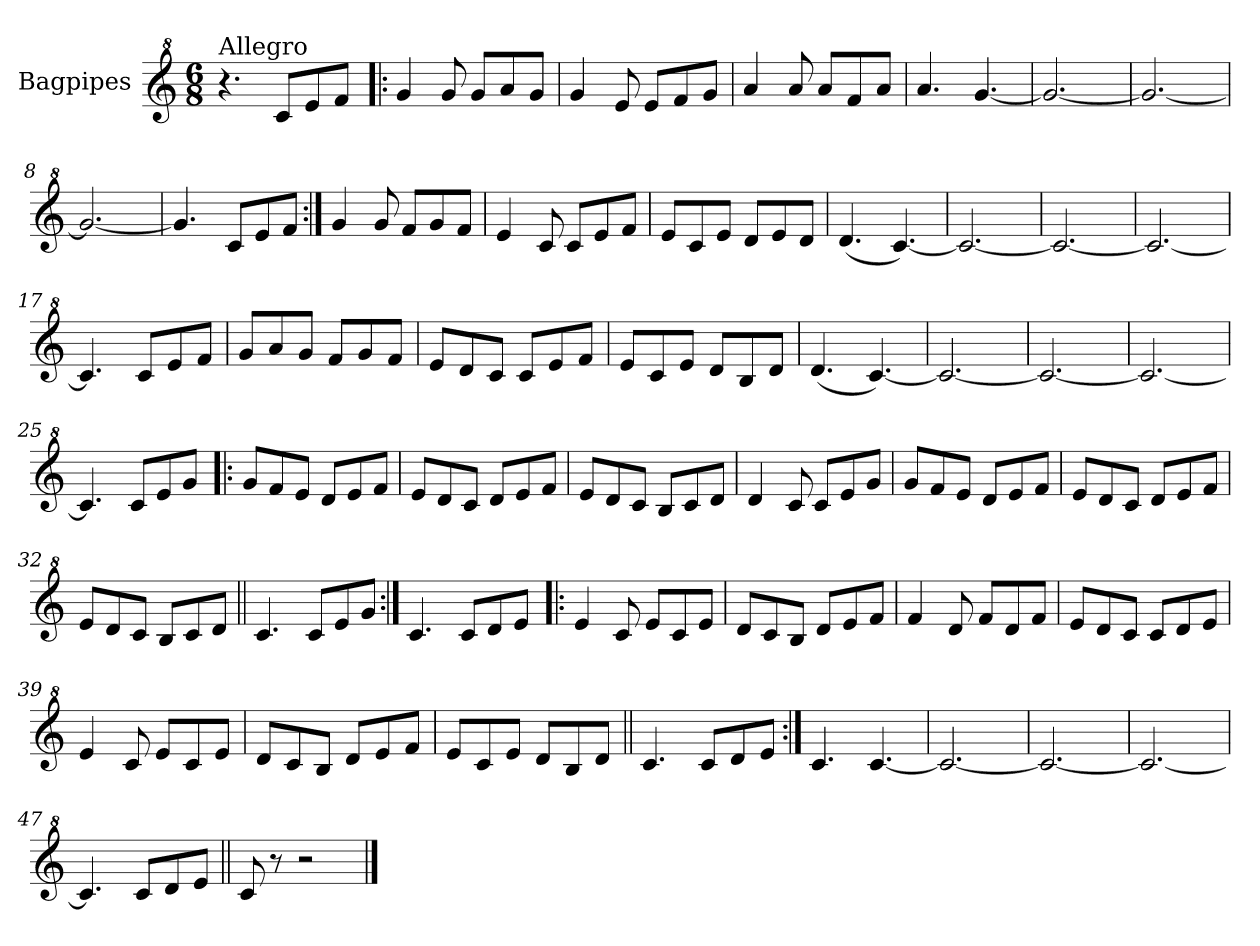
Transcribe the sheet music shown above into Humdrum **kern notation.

**kern
*part1
*staff1
*I"Bagpipes
*I'Bag
*clefG^2
*k[]
*C:
*M6/8
=1
!LO:TX:a:t=Allegro
4.r
8cc/L
8ee/
8ff/J
=2!|:
4gg/
8gg/
8gg/L
8aa/
8gg/J
=3
4gg/
8ee/
8ee/L
8ff/
8gg/J
=4
4aa/
8aa/
8aa/L
8ff/
8aa/J
=5
4.aa/
[4.gg/
=6
2.gg/_
=7
2.gg/_
=8
2.gg/_
=9
4.gg/]
8cc/L
8ee/
8ff/J
!!LO:LB:g=z
=10:|!
4gg/
8gg/
8ff/L
8gg/
8ff/J
=11
4ee/
8cc/
8cc/L
8ee/
8ff/J
=12
8ee/L
8cc/
8ee/J
8dd/L
8ee/
8dd/J
=13
(4.dd/
[4.cc/)
=14
2.cc/_
=15
2.cc/_
=16
2.cc/_
=17
4.cc/]
8cc/L
8ee/
8ff/J
=18
8gg/L
8aa/
8gg/J
8ff/L
8gg/
8ff/J
!!LO:LB:g=z
=19
8ee/L
8dd/
8cc/J
8cc/L
8ee/
8ff/J
=20
8ee/L
8cc/
8ee/J
8dd/L
8b/
8dd/J
=21
(4.dd/
[4.cc/)
=22
2.cc/_
=23
2.cc/_
=24
2.cc/_
=25
4.cc/]
8cc/L
8ee/
8gg/J
=26!|:
8gg/L
8ff/
8ee/J
8dd/L
8ee/
8ff/J
=27
8ee/L
8dd/
8cc/J
8dd/L
8ee/
8ff/J
!!LO:LB:g=z
=28
8ee/L
8dd/
8cc/J
8b/L
8cc/
8dd/J
=29
4dd/
8cc/
8cc/L
8ee/
8gg/J
=30
8gg/L
8ff/
8ee/J
8dd/L
8ee/
8ff/J
=31
8ee/L
8dd/
8cc/J
8dd/L
8ee/
8ff/J
=32
8ee/L
8dd/
8cc/J
8b/L
8cc/
8dd/J
=33||
4.cc/
8cc/L
8ee/
8gg/J
=34:|!
4.cc/
8cc/L
8dd/
8ee/J
!!LO:LB:g=z
=35!|:
4ee/
8cc/
8ee/L
8cc/
8ee/J
=36
8dd/L
8cc/
8b/J
8dd/L
8ee/
8ff/J
=37
4ff/
8dd/
8ff/L
8dd/
8ff/J
=38
8ee/L
8dd/
8cc/J
8cc/L
8dd/
8ee/J
=39
4ee/
8cc/
8ee/L
8cc/
8ee/J
=40
8dd/L
8cc/
8b/J
8dd/L
8ee/
8ff/J
=41
8ee/L
8cc/
8ee/J
8dd/L
8b/
8dd/J
!!LO:LB:g=z
=42||
4.cc/
8cc/L
8dd/
8ee/J
=43:|!
4.cc/
[4.cc/
=44
2.cc/_
=45
2.cc/_
=46
2.cc/_
=47
4.cc/]
8cc/L
8dd/
8ee/J
=48||
8cc/
8r
2r
==
*-
